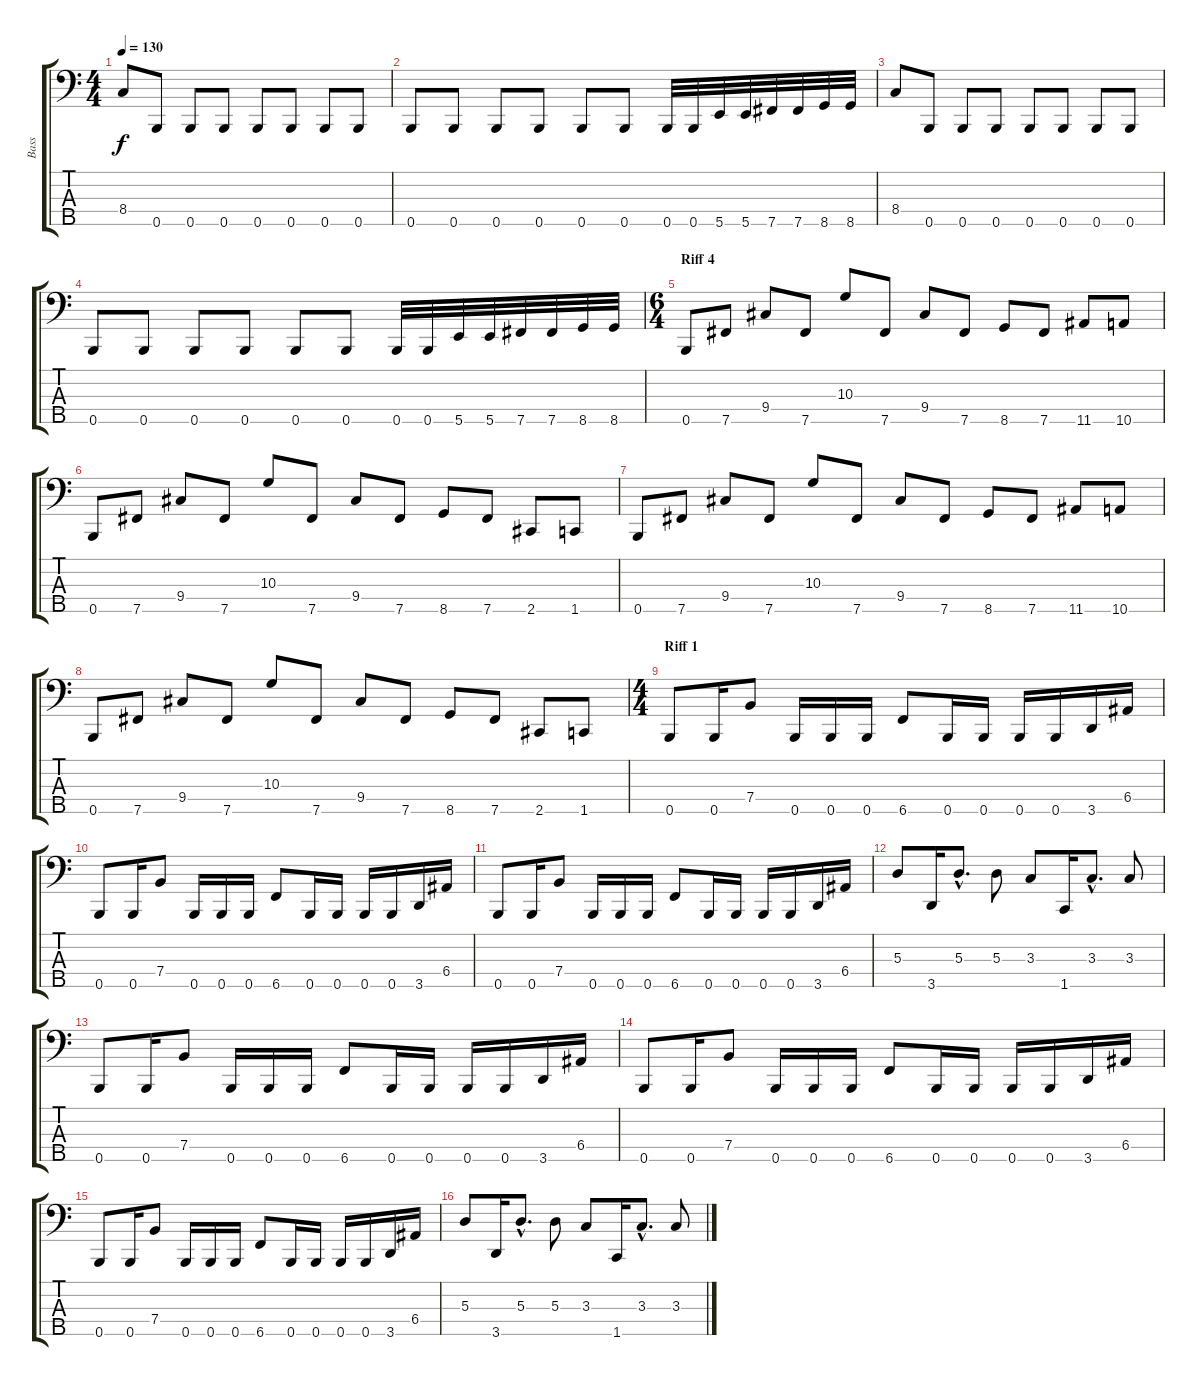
\track ("Bass" "Bass") {instrument electricbassfinger}
\staff {score tabs}
\tuning (G2 D2 A1 E1 B0) {hide}
\ts (4 4)
\tempo 130
\clef f4
\ks c
8.4.8{dy f} 0.5.8 0.5.8 0.5.8 0.5.8 0.5.8 0.5.8 0.5.8 |
0.5.8 0.5.8 0.5.8 0.5.8 0.5.8 0.5.8 0.5.32 0.5.32 5.5.32 5.5.32 7.5.32 7.5.32 8.5.32 8.5.32 |
8.4.8 0.5.8 0.5.8 0.5.8 0.5.8 0.5.8 0.5.8 0.5.8 |
0.5.8 0.5.8 0.5.8 0.5.8 0.5.8 0.5.8 0.5.32 0.5.32 5.5.32 5.5.32 7.5.32 7.5.32 8.5.32 8.5.32 |
\ts (6 4)
\section ("" "Riff 4")
0.5.8 7.5.8 9.4.8 7.5.8 10.3.8 7.5.8 9.4.8 7.5.8 8.5.8 7.5.8 11.5.8 10.5.8 |
0.5.8 7.5.8 9.4.8 7.5.8 10.3.8 7.5.8 9.4.8 7.5.8 8.5.8 7.5.8 2.5.8 1.5.8 |
0.5.8 7.5.8 9.4.8 7.5.8 10.3.8 7.5.8 9.4.8 7.5.8 8.5.8 7.5.8 11.5.8 10.5.8 |
0.5.8 7.5.8 9.4.8 7.5.8 10.3.8 7.5.8 9.4.8 7.5.8 8.5.8 7.5.8 2.5.8 1.5.8 |
\ts (4 4)
\section ("" "Riff 1")
0.5.8 0.5.16 7.4.8 0.5.16 0.5.16 0.5.16 6.5.8 0.5.16 0.5.16 0.5.16 0.5.16 3.5.16 6.4.16 |
0.5.8 0.5.16 7.4.8 0.5.16 0.5.16 0.5.16 6.5.8 0.5.16 0.5.16 0.5.16 0.5.16 3.5.16 6.4.16 |
0.5.8 0.5.16 7.4.8 0.5.16 0.5.16 0.5.16 6.5.8 0.5.16 0.5.16 0.5.16 0.5.16 3.5.16 6.4.16 |
5.3.8 3.5.16 5.3{hac}.8{d} 5.3.8 3.3.8 1.5.16 3.3{hac}.8{d} 3.3.8 |
0.5.8 0.5.16 7.4.8 0.5.16 0.5.16 0.5.16 6.5.8 0.5.16 0.5.16 0.5.16 0.5.16 3.5.16 6.4.16 |
0.5.8 0.5.16 7.4.8 0.5.16 0.5.16 0.5.16 6.5.8 0.5.16 0.5.16 0.5.16 0.5.16 3.5.16 6.4.16 |
0.5.8 0.5.16 7.4.8 0.5.16 0.5.16 0.5.16 6.5.8 0.5.16 0.5.16 0.5.16 0.5.16 3.5.16 6.4.16 |
5.3.8 3.5.16 5.3{hac}.8{d} 5.3.8 3.3.8 1.5.16 3.3{hac}.8{d} 3.3.8
